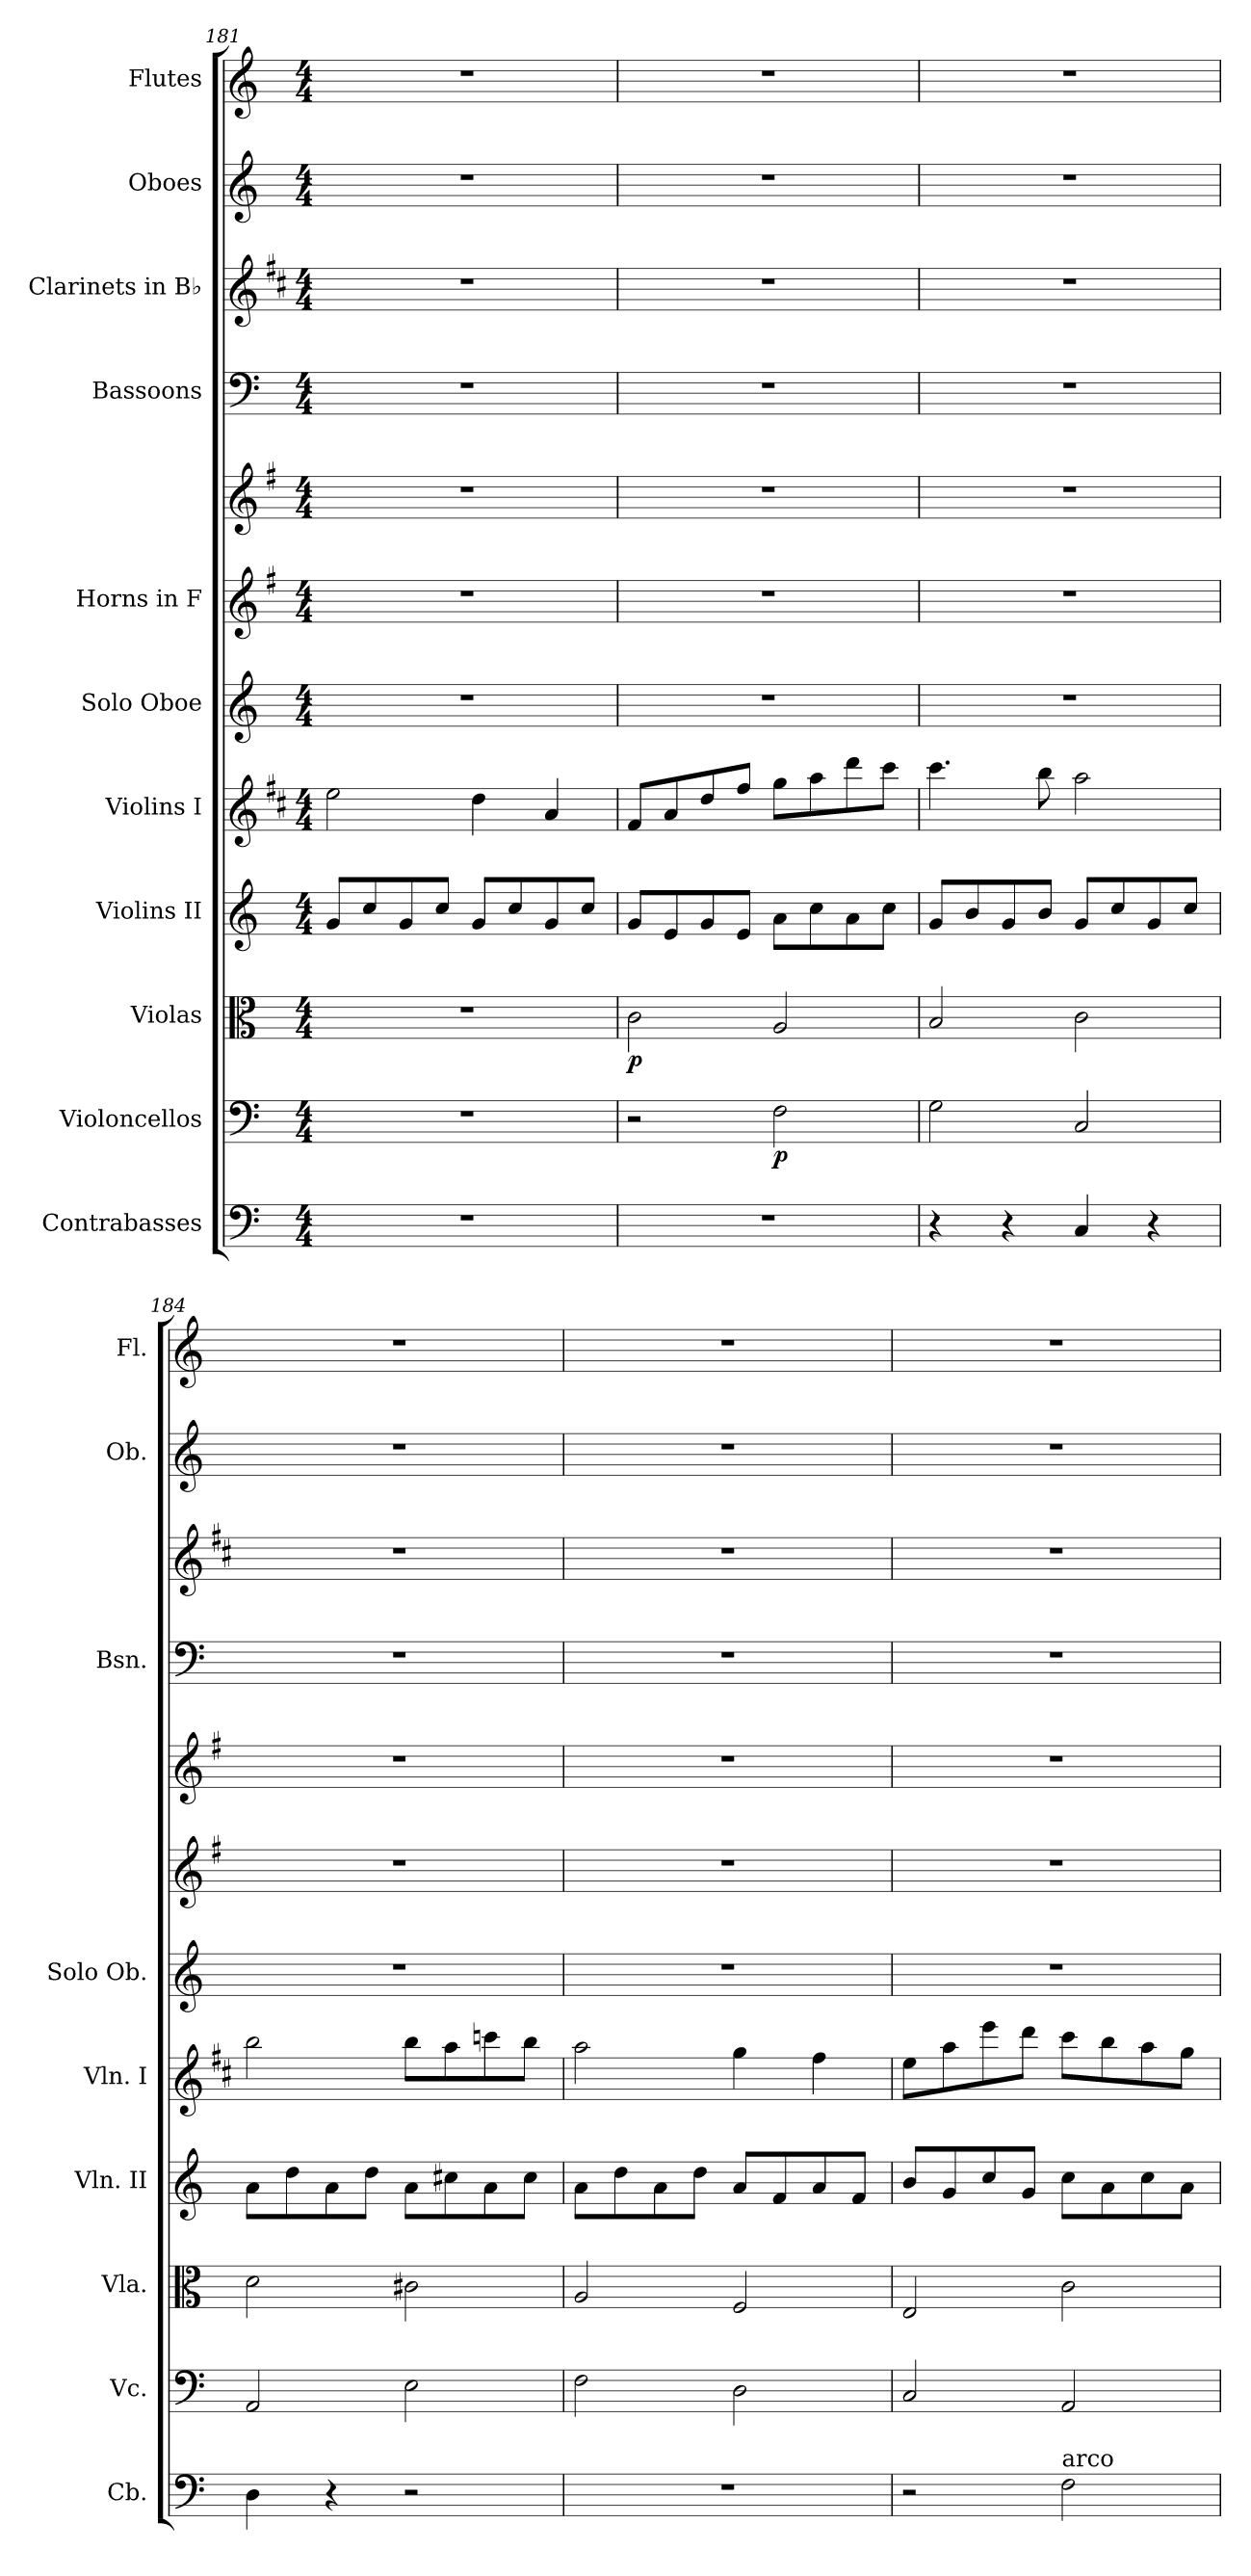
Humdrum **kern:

**kern	**kern	**dynam	**kern	**dynam	**kern	**kern	**kern	**kern	**kern	**kern	**kern	**kern	**kern
*part11	*part10	*part10	*part9	*part9	*part8	*part7	*part6	*part5	*part5	*part4	*part3	*part2	*part1
*staff12	*staff11	*staff11	*staff10	*staff10	*staff9	*staff8	*staff7	*staff6	*staff5	*staff4	*staff3	*staff2	*staff1
*I"Contrabasses	*I"Violoncellos	*	*I"Violas	*	*I"Violins II	*I"Violins I	*I"Solo Oboe	*I"Horns in F	*	*I"Bassoons	*I"Clarinets in B♭	*I"Oboes	*I"Flutes
*I'Cb.	*I'Vc.	*	*I'Vla.	*	*I'Vln. II	*I'Vln. I	*I'Solo Ob.	*	*	*I'Bsn.	*	*I'Ob.	*I'Fl.
*clefF4	*clefF4	*	*clefC3	*	*clefG2	*clefG2	*clefG2	*clefG2	*clefG2	*clefF4	*clefG2	*clefG2	*clefG2
*ITrd7c12	*	*	*	*	*	*ITrd1c2	*	*ITrd4c7	*ITrd4c7	*	*ITrd1c2	*	*
*k[]	*k[]	*	*k[]	*	*k[]	*k[]	*k[]	*k[]	*k[]	*k[]	*k[]	*k[]	*k[]
*M4/4	*M4/4	*	*M4/4	*	*M4/4	*M4/4	*M4/4	*M4/4	*M4/4	*M4/4	*M4/4	*M4/4	*M4/4
=181	=181	=181	=181	=181	=181	=181	=181	=181	=181	=181	=181	=181	=181
1r	1r	.	1r	.	8g/L	2dd\	1r	1r	1r	1r	1r	1r	1r
.	.	.	.	.	8cc/	.	.	.	.	.	.	.	.
.	.	.	.	.	8g/	.	.	.	.	.	.	.	.
.	.	.	.	.	8cc/J	.	.	.	.	.	.	.	.
.	.	.	.	.	8g/L	4cc\	.	.	.	.	.	.	.
.	.	.	.	.	8cc/	.	.	.	.	.	.	.	.
.	.	.	.	.	8g/	4g/	.	.	.	.	.	.	.
.	.	.	.	.	8cc/J	.	.	.	.	.	.	.	.
=182	=182	=182	=182	=182	=182	=182	=182	=182	=182	=182	=182	=182	=182
!	!	!	!	!LO:DY:b	!	!	!	!	!	!	!	!	!
1r	2r	.	2c\	p	8g/L	8e/L	1r	1r	1r	1r	1r	1r	1r
.	.	.	.	.	8e/	8g/	.	.	.	.	.	.	.
.	.	.	.	.	8g/	8cc/	.	.	.	.	.	.	.
.	.	.	.	.	8e/J	8ee/J	.	.	.	.	.	.	.
!	!	!LO:DY:b	!	!	!	!	!	!	!	!	!	!	!
.	2F\	p	2A/	.	8a\L	8ff\L	.	.	.	.	.	.	.
.	.	.	.	.	8cc\	8gg\	.	.	.	.	.	.	.
.	.	.	.	.	8a\	8ccc\	.	.	.	.	.	.	.
.	.	.	.	.	8cc\J	8bb\J	.	.	.	.	.	.	.
=183	=183	=183	=183	=183	=183	=183	=183	=183	=183	=183	=183	=183	=183
4r	2G\	.	2B/	.	8g/L	4.bb\	1r	1r	1r	1r	1r	1r	1r
.	.	.	.	.	8b/	.	.	.	.	.	.	.	.
4r	.	.	.	.	8g/	.	.	.	.	.	.	.	.
.	.	.	.	.	8b/J	8aa\	.	.	.	.	.	.	.
4CC/	2C/	.	2c\	.	8g/L	2gg\	.	.	.	.	.	.	.
.	.	.	.	.	8cc/	.	.	.	.	.	.	.	.
4r	.	.	.	.	8g/	.	.	.	.	.	.	.	.
.	.	.	.	.	8cc/J	.	.	.	.	.	.	.	.
!!LO:LB:g=z
=184	=184	=184	=184	=184	=184	=184	=184	=184	=184	=184	=184	=184	=184
4DD\	2AA/	.	2d\	.	8a\L	2aa\	1r	1r	1r	1r	1r	1r	1r
.	.	.	.	.	8dd\	.	.	.	.	.	.	.	.
4r	.	.	.	.	8a\	.	.	.	.	.	.	.	.
.	.	.	.	.	8dd\J	.	.	.	.	.	.	.	.
2r	2E\	.	2c#X\	.	8a\L	8aa\L	.	.	.	.	.	.	.
.	.	.	.	.	8cc#X\	8gg\	.	.	.	.	.	.	.
.	.	.	.	.	8a\	8bb-X\	.	.	.	.	.	.	.
.	.	.	.	.	8cc#\J	8aa\J	.	.	.	.	.	.	.
=185	=185	=185	=185	=185	=185	=185	=185	=185	=185	=185	=185	=185	=185
1r	2F\	.	2A/	.	8a\L	2gg\	1r	1r	1r	1r	1r	1r	1r
.	.	.	.	.	8dd\	.	.	.	.	.	.	.	.
.	.	.	.	.	8a\	.	.	.	.	.	.	.	.
.	.	.	.	.	8dd\J	.	.	.	.	.	.	.	.
.	2D\	.	2F/	.	8a/L	4ff\	.	.	.	.	.	.	.
.	.	.	.	.	8f/	.	.	.	.	.	.	.	.
.	.	.	.	.	8a/	4ee\	.	.	.	.	.	.	.
.	.	.	.	.	8f/J	.	.	.	.	.	.	.	.
=186	=186	=186	=186	=186	=186	=186	=186	=186	=186	=186	=186	=186	=186
2r	2C/	.	2E/	.	8b/L	8dd\L	1r	1r	1r	1r	1r	1r	1r
.	.	.	.	.	8g/	8gg\	.	.	.	.	.	.	.
.	.	.	.	.	8cc/	8ddd\	.	.	.	.	.	.	.
.	.	.	.	.	8g/J	8ccc\J	.	.	.	.	.	.	.
!LO:TX:a:t=arco	!	!	!	!	!	!	!	!	!	!	!	!	!
2FF\	2AA/	.	2c\	.	8cc\L	8bb\L	.	.	.	.	.	.	.
.	.	.	.	.	8a\	8aa\	.	.	.	.	.	.	.
.	.	.	.	.	8cc\	8gg\	.	.	.	.	.	.	.
.	.	.	.	.	8a\J	8ff\J	.	.	.	.	.	.	.
=	=	=	=	=	=	=	=	=	=	=	=	=	=
*-	*-	*-	*-	*-	*-	*-	*-	*-	*-	*-	*-	*-	*-
